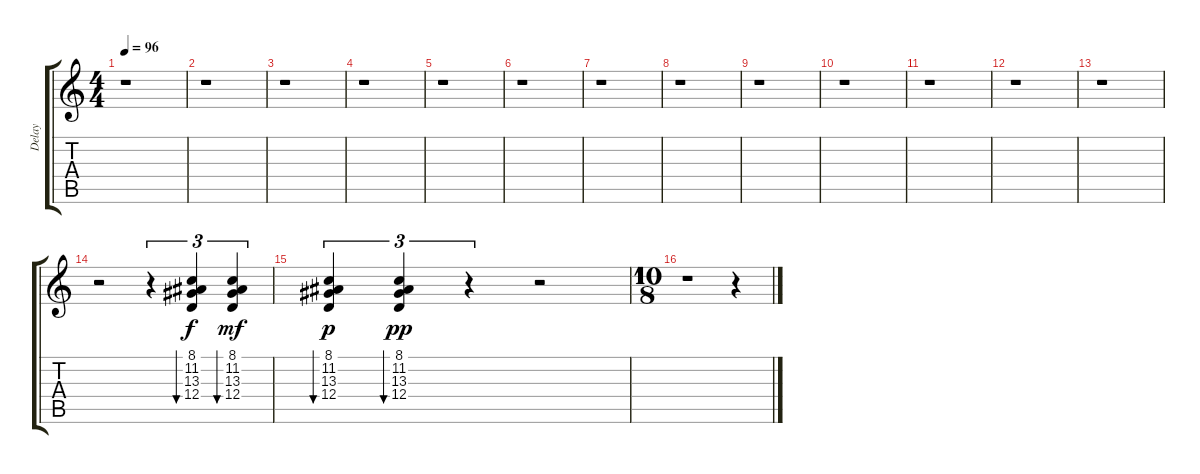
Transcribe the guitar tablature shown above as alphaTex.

\track ("Delay" "Delay") {instrument lead6voice}
\staff {score tabs}
\tuning (E4 B3 G3 D3 A2 E2) {hide}
\ts (4 4)
\tempo 96
\clef g2
\ks c
r.1{dy f} |
r.1 |
r.1 |
r.1 |
r.1 |
r.1 |
r.1 |
r.1 |
r.1 |
r.1 |
r.1 |
r.1 |
r.1 |
r.2 r.4{tu (3 2) instrument acousticguitarsteel} (8.1 11.2 13.3 12.4).4{tu (3 2) bu 240} (8.1 11.2 13.3 12.4).4{tu (3 2) bu 240 dy mf} |
(8.1 11.2 13.3 12.4).4{tu (3 2) bu 240 dy p} (8.1 11.2 13.3 12.4).4{tu (3 2) bu 240 dy pp} r.4{tu (3 2)} r.2 |
\ts (10 8)
r.1 r.4
